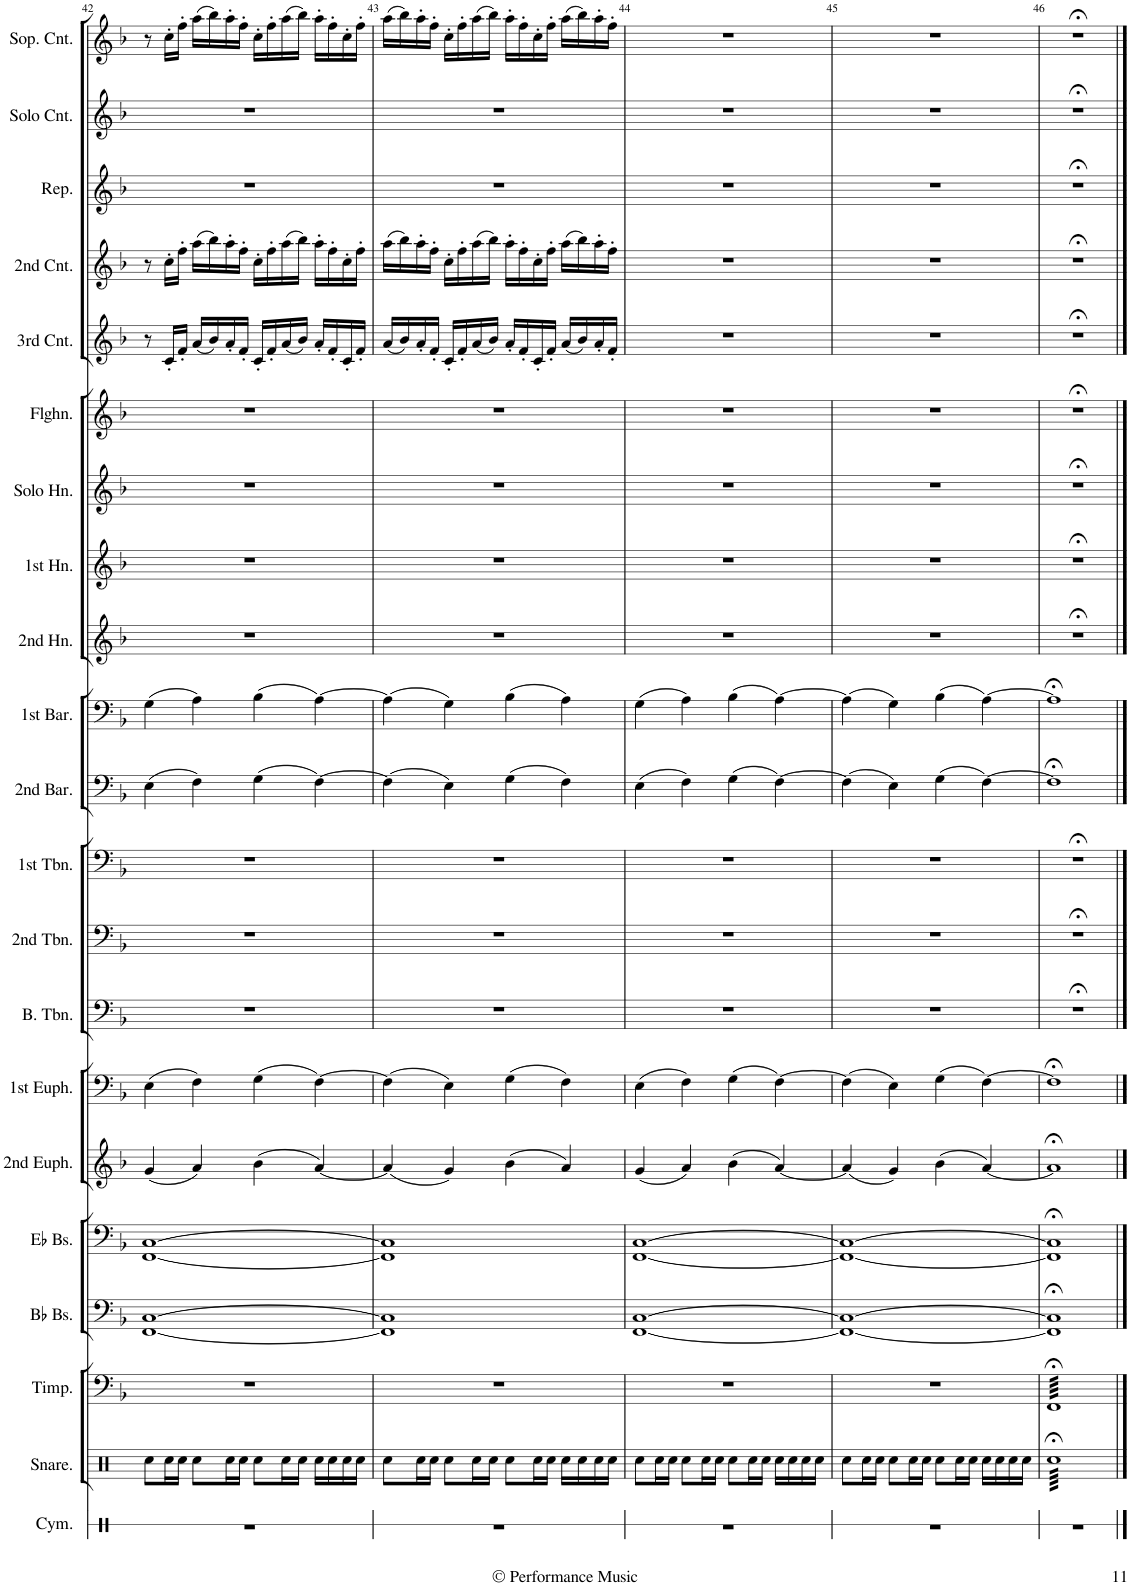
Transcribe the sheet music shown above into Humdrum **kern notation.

**kern	**kern	**kern	**kern	**kern	**kern	**kern	**kern	**kern	**kern	**kern	**kern	**kern	**kern	**kern	**kern	**kern	**kern	**kern	**kern	**kern
*part21	*part20	*part19	*part18	*part17	*part16	*part15	*part14	*part13	*part12	*part11	*part10	*part9	*part8	*part7	*part6	*part5	*part4	*part3	*part2	*part1
*staff21	*staff20	*staff19	*staff18	*staff17	*staff16	*staff15	*staff14	*staff13	*staff12	*staff11	*staff10	*staff9	*staff8	*staff7	*staff6	*staff5	*staff4	*staff3	*staff2	*staff1
*I"Cymbal	*I"Snare Drum	*I"Timpani	*I"Bb Bass	*I"Eb Bass	*I"2nd Euphonium	*I"1st Euphonium	*I"Bass Trombone	*I"2nd Trombone	*I"1st Trombone	*I"2nd Baritone	*I"1st Baritone	*I"2nd Horn	*I"1st Horn	*I"Solo Horn	*I"Flugelhorn	*I"3rd Cornet	*I"2nd Cornet	*I"Repiano	*I"Solo Cornet	*I"Soprano Cornet
*I'Cym.	*I'Snare.	*I'Timp.	*I'Bb Bs.	*I'Eb Bs.	*I'2nd Euph.	*I'1st Euph.	*I'B. Tbn.	*I'2nd Tbn.	*I'1st Tbn.	*I'2nd Bar.	*I'1st Bar.	*I'2nd Hn.	*I'1st Hn.	*I'Solo Hn.	*I'Flghn.	*I'3rd Cnt.	*I'2nd Cnt.	*I'Rep.	*I'Solo Cnt.	*I'Sop. Cnt.
!!LO:PB:g=z
*clefX	*clefX	*clefF4	*clefF4	*clefF4	*clefG2	*clefF4	*clefF4	*clefF4	*clefF4	*clefF4	*clefF4	*clefG2	*clefG2	*clefG2	*clefG2	*clefG2	*clefG2	*clefG2	*clefG2	*clefG2
*	*	*	*	*	*	*	*	*	*	*ITrd4c7	*ITrd4c7	*ITrd4c7	*ITrd4c7	*ITrd4c7	*ITrd1c2	*ITrd1c2	*ITrd1c2	*ITrd1c2	*ITrd1c2	*ITrd1c2
*k[]	*k[]	*k[b-]	*k[b-]	*k[b-]	*k[b-]	*k[b-]	*k[b-]	*k[b-]	*k[b-]	*k[b-]	*k[b-]	*k[b-]	*k[b-]	*k[b-]	*k[b-]	*k[b-]	*k[b-]	*k[b-]	*k[b-]	*k[b-]
*M4/4	*M4/4	*M4/4	*M4/4	*M4/4	*M4/4	*M4/4	*M4/4	*M4/4	*M4/4	*M4/4	*M4/4	*M4/4	*M4/4	*M4/4	*M4/4	*M4/4	*M4/4	*M4/4	*M4/4	*M4/4
=42	=42	=42	=42	=42	=42	=42	=42	=42	=42	=42	=42	=42	=42	=42	=42	=42	=42	=42	=42	=42
1r	8Rcc\L	1r	[1FF [1C	[1FF [1C	(4g/	(4E\	1r	1r	1r	(4E\	(4G\	1r	1r	1r	1r	8r	8r	1r	1r	8r
.	16Rcc\L	.	.	.	.	.	.	.	.	.	.	.	.	.	.	16c'/LL	16cc'\LL	.	.	16cc'\LL
.	16Rcc\JJ	.	.	.	.	.	.	.	.	.	.	.	.	.	.	16f'/JJ	16ff'\JJ	.	.	16ff'\JJ
.	8Rcc\L	.	.	.	4a/)	4F\)	.	.	.	4F\)	4A\)	.	.	.	.	(16a/LL	(16aa\LL	.	.	(16aa\LL
.	.	.	.	.	.	.	.	.	.	.	.	.	.	.	.	16b-/)	16bb-\)	.	.	16bb-\)
.	16Rcc\L	.	.	.	.	.	.	.	.	.	.	.	.	.	.	16a'/	16aa'\	.	.	16aa'\
.	16Rcc\JJ	.	.	.	.	.	.	.	.	.	.	.	.	.	.	16f'/JJ	16ff'\JJ	.	.	16ff'\JJ
.	8Rcc\L	.	.	.	(4b-\	(4G\	.	.	.	(4G\	(4B-\	.	.	.	.	16c'/LL	16cc'\LL	.	.	16cc'\LL
.	.	.	.	.	.	.	.	.	.	.	.	.	.	.	.	16f'/	16ff'\	.	.	16ff'\
.	16Rcc\L	.	.	.	.	.	.	.	.	.	.	.	.	.	.	(16a/	(16aa\	.	.	(16aa\
.	16Rcc\JJ	.	.	.	.	.	.	.	.	.	.	.	.	.	.	16b-/JJ)	16bb-\JJ)	.	.	16bb-\JJ)
.	16Rcc\LL	.	.	.	[4a/)	[4F\)	.	.	.	[4F\)	[4A\)	.	.	.	.	16a'/LL	16aa'\LL	.	.	16aa'\LL
.	16Rcc\	.	.	.	.	.	.	.	.	.	.	.	.	.	.	16f'/	16ff'\	.	.	16ff'\
.	16Rcc\	.	.	.	.	.	.	.	.	.	.	.	.	.	.	16c'/	16cc'\	.	.	16cc'\
.	16Rcc\JJ	.	.	.	.	.	.	.	.	.	.	.	.	.	.	16f'/JJ	16ff'\JJ	.	.	16ff'\JJ
=43	=43	=43	=43	=43	=43	=43	=43	=43	=43	=43	=43	=43	=43	=43	=43	=43	=43	=43	=43	=43
1r	8Rcc\L	1r	1FF] 1C]	1FF] 1C]	(4a/]	(4F\]	1r	1r	1r	(4F\]	(4A\]	1r	1r	1r	1r	(16a/LL	(16aa\LL	1r	1r	(16aa\LL
.	.	.	.	.	.	.	.	.	.	.	.	.	.	.	.	16b-/)	16bb-\)	.	.	16bb-\)
.	16Rcc\L	.	.	.	.	.	.	.	.	.	.	.	.	.	.	16a'/	16aa'\	.	.	16aa'\
.	16Rcc\JJ	.	.	.	.	.	.	.	.	.	.	.	.	.	.	16f'/JJ	16ff'\JJ	.	.	16ff'\JJ
.	8Rcc\L	.	.	.	4g/)	4E\)	.	.	.	4E\)	4G\)	.	.	.	.	16c'/LL	16cc'\LL	.	.	16cc'\LL
.	.	.	.	.	.	.	.	.	.	.	.	.	.	.	.	16f'/	16ff'\	.	.	16ff'\
.	16Rcc\L	.	.	.	.	.	.	.	.	.	.	.	.	.	.	(16a/	(16aa\	.	.	(16aa\
.	16Rcc\JJ	.	.	.	.	.	.	.	.	.	.	.	.	.	.	16b-/JJ)	16bb-\JJ)	.	.	16bb-\JJ)
.	8Rcc\L	.	.	.	(4b-\	(4G\	.	.	.	(4G\	(4B-\	.	.	.	.	16a'/LL	16aa'\LL	.	.	16aa'\LL
.	.	.	.	.	.	.	.	.	.	.	.	.	.	.	.	16f'/	16ff'\	.	.	16ff'\
.	16Rcc\L	.	.	.	.	.	.	.	.	.	.	.	.	.	.	16c'/	16cc'\	.	.	16cc'\
.	16Rcc\JJ	.	.	.	.	.	.	.	.	.	.	.	.	.	.	16f'/JJ	16ff'\JJ	.	.	16ff'\JJ
.	16Rcc\LL	.	.	.	4a/)	4F\)	.	.	.	4F\)	4A\)	.	.	.	.	(16a/LL	(16aa\LL	.	.	(16aa\LL
.	16Rcc\	.	.	.	.	.	.	.	.	.	.	.	.	.	.	16b-/)	16bb-\)	.	.	16bb-\)
.	16Rcc\	.	.	.	.	.	.	.	.	.	.	.	.	.	.	16a'/	16aa'\	.	.	16aa'\
.	16Rcc\JJ	.	.	.	.	.	.	.	.	.	.	.	.	.	.	16f'/JJ	16ff'\JJ	.	.	16ff'\JJ
=44	=44	=44	=44	=44	=44	=44	=44	=44	=44	=44	=44	=44	=44	=44	=44	=44	=44	=44	=44	=44
1r	8Rcc\L	1r	[1FF [1C	[1FF [1C	(4g/	(4E\	1r	1r	1r	(4E\	(4G\	1r	1r	1r	1r	1r	1r	1r	1r	1r
.	16Rcc\L	.	.	.	.	.	.	.	.	.	.	.	.	.	.	.	.	.	.	.
.	16Rcc\JJ	.	.	.	.	.	.	.	.	.	.	.	.	.	.	.	.	.	.	.
.	8Rcc\L	.	.	.	4a/)	4F\)	.	.	.	4F\)	4A\)	.	.	.	.	.	.	.	.	.
.	16Rcc\L	.	.	.	.	.	.	.	.	.	.	.	.	.	.	.	.	.	.	.
.	16Rcc\JJ	.	.	.	.	.	.	.	.	.	.	.	.	.	.	.	.	.	.	.
.	8Rcc\L	.	.	.	(4b-\	(4G\	.	.	.	(4G\	(4B-\	.	.	.	.	.	.	.	.	.
.	16Rcc\L	.	.	.	.	.	.	.	.	.	.	.	.	.	.	.	.	.	.	.
.	16Rcc\JJ	.	.	.	.	.	.	.	.	.	.	.	.	.	.	.	.	.	.	.
.	16Rcc\LL	.	.	.	[4a/)	[4F\)	.	.	.	[4F\)	[4A\)	.	.	.	.	.	.	.	.	.
.	16Rcc\	.	.	.	.	.	.	.	.	.	.	.	.	.	.	.	.	.	.	.
.	16Rcc\	.	.	.	.	.	.	.	.	.	.	.	.	.	.	.	.	.	.	.
.	16Rcc\JJ	.	.	.	.	.	.	.	.	.	.	.	.	.	.	.	.	.	.	.
=45	=45	=45	=45	=45	=45	=45	=45	=45	=45	=45	=45	=45	=45	=45	=45	=45	=45	=45	=45	=45
1r	8Rcc\L	1r	1FF_ 1C_	1FF_ 1C_	(4a/]	(4F\]	1r	1r	1r	(4F\]	(4A\]	1r	1r	1r	1r	1r	1r	1r	1r	1r
.	16Rcc\L	.	.	.	.	.	.	.	.	.	.	.	.	.	.	.	.	.	.	.
.	16Rcc\JJ	.	.	.	.	.	.	.	.	.	.	.	.	.	.	.	.	.	.	.
.	8Rcc\L	.	.	.	4g/)	4E\)	.	.	.	4E\)	4G\)	.	.	.	.	.	.	.	.	.
.	16Rcc\L	.	.	.	.	.	.	.	.	.	.	.	.	.	.	.	.	.	.	.
.	16Rcc\JJ	.	.	.	.	.	.	.	.	.	.	.	.	.	.	.	.	.	.	.
.	8Rcc\L	.	.	.	(4b-\	(4G\	.	.	.	(4G\	(4B-\	.	.	.	.	.	.	.	.	.
.	16Rcc\L	.	.	.	.	.	.	.	.	.	.	.	.	.	.	.	.	.	.	.
.	16Rcc\JJ	.	.	.	.	.	.	.	.	.	.	.	.	.	.	.	.	.	.	.
.	16Rcc\LL	.	.	.	[4a/)	[4F\)	.	.	.	[4F\)	[4A\)	.	.	.	.	.	.	.	.	.
.	16Rcc\	.	.	.	.	.	.	.	.	.	.	.	.	.	.	.	.	.	.	.
.	16Rcc\	.	.	.	.	.	.	.	.	.	.	.	.	.	.	.	.	.	.	.
.	16Rcc\JJ	.	.	.	.	.	.	.	.	.	.	.	.	.	.	.	.	.	.	.
=46	=46	=46	=46	=46	=46	=46	=46	=46	=46	=46	=46	=46	=46	=46	=46	=46	=46	=46	=46	=46
*	*tremolo	*	*	*	*	*	*	*	*	*	*	*	*	*	*	*	*	*	*	*
*	*	*tremolo	*	*	*	*	*	*	*	*	*	*	*	*	*	*	*	*	*	*
1r	64Rcc;<LLLL	64FF;<LLLL	1FF];< 1C];<	1FF];< 1C];<	1a;<]	1F;<]	1r;<	1r;<	1r;<	1F;<]	1A;<]	1r;<	1r;<	1r;<	1r;<	1r;<	1r;<	1r;<	1r;<	1r;<
.	64Rcc;<	64FF;<	.	.	.	.	.	.	.	.	.	.	.	.	.	.	.	.	.	.
.	64Rcc;<	64FF;<	.	.	.	.	.	.	.	.	.	.	.	.	.	.	.	.	.	.
.	64Rcc;<	64FF;<	.	.	.	.	.	.	.	.	.	.	.	.	.	.	.	.	.	.
.	64Rcc;<	64FF;<	.	.	.	.	.	.	.	.	.	.	.	.	.	.	.	.	.	.
.	64Rcc;<	64FF;<	.	.	.	.	.	.	.	.	.	.	.	.	.	.	.	.	.	.
.	64Rcc;<	64FF;<	.	.	.	.	.	.	.	.	.	.	.	.	.	.	.	.	.	.
.	64Rcc;<	64FF;<	.	.	.	.	.	.	.	.	.	.	.	.	.	.	.	.	.	.
.	64Rcc;<	64FF;<	.	.	.	.	.	.	.	.	.	.	.	.	.	.	.	.	.	.
.	64Rcc;<	64FF;<	.	.	.	.	.	.	.	.	.	.	.	.	.	.	.	.	.	.
.	64Rcc;<	64FF;<	.	.	.	.	.	.	.	.	.	.	.	.	.	.	.	.	.	.
.	64Rcc;<	64FF;<	.	.	.	.	.	.	.	.	.	.	.	.	.	.	.	.	.	.
.	64Rcc;<	64FF;<	.	.	.	.	.	.	.	.	.	.	.	.	.	.	.	.	.	.
.	64Rcc;<	64FF;<	.	.	.	.	.	.	.	.	.	.	.	.	.	.	.	.	.	.
.	64Rcc;<	64FF;<	.	.	.	.	.	.	.	.	.	.	.	.	.	.	.	.	.	.
.	64Rcc;<	64FF;<	.	.	.	.	.	.	.	.	.	.	.	.	.	.	.	.	.	.
.	64Rcc;<	64FF;<	.	.	.	.	.	.	.	.	.	.	.	.	.	.	.	.	.	.
.	64Rcc;<	64FF;<	.	.	.	.	.	.	.	.	.	.	.	.	.	.	.	.	.	.
.	64Rcc;<	64FF;<	.	.	.	.	.	.	.	.	.	.	.	.	.	.	.	.	.	.
.	64Rcc;<	64FF;<	.	.	.	.	.	.	.	.	.	.	.	.	.	.	.	.	.	.
.	64Rcc;<	64FF;<	.	.	.	.	.	.	.	.	.	.	.	.	.	.	.	.	.	.
.	64Rcc;<	64FF;<	.	.	.	.	.	.	.	.	.	.	.	.	.	.	.	.	.	.
.	64Rcc;<	64FF;<	.	.	.	.	.	.	.	.	.	.	.	.	.	.	.	.	.	.
.	64Rcc;<	64FF;<	.	.	.	.	.	.	.	.	.	.	.	.	.	.	.	.	.	.
.	64Rcc;<	64FF;<	.	.	.	.	.	.	.	.	.	.	.	.	.	.	.	.	.	.
.	64Rcc;<	64FF;<	.	.	.	.	.	.	.	.	.	.	.	.	.	.	.	.	.	.
.	64Rcc;<	64FF;<	.	.	.	.	.	.	.	.	.	.	.	.	.	.	.	.	.	.
.	64Rcc;<	64FF;<	.	.	.	.	.	.	.	.	.	.	.	.	.	.	.	.	.	.
.	64Rcc;<	64FF;<	.	.	.	.	.	.	.	.	.	.	.	.	.	.	.	.	.	.
.	64Rcc;<	64FF;<	.	.	.	.	.	.	.	.	.	.	.	.	.	.	.	.	.	.
.	64Rcc;<	64FF;<	.	.	.	.	.	.	.	.	.	.	.	.	.	.	.	.	.	.
.	64Rcc;<	64FF;<	.	.	.	.	.	.	.	.	.	.	.	.	.	.	.	.	.	.
.	64Rcc;<	64FF;<	.	.	.	.	.	.	.	.	.	.	.	.	.	.	.	.	.	.
.	64Rcc;<	64FF;<	.	.	.	.	.	.	.	.	.	.	.	.	.	.	.	.	.	.
.	64Rcc;<	64FF;<	.	.	.	.	.	.	.	.	.	.	.	.	.	.	.	.	.	.
.	64Rcc;<	64FF;<	.	.	.	.	.	.	.	.	.	.	.	.	.	.	.	.	.	.
.	64Rcc;<	64FF;<	.	.	.	.	.	.	.	.	.	.	.	.	.	.	.	.	.	.
.	64Rcc;<	64FF;<	.	.	.	.	.	.	.	.	.	.	.	.	.	.	.	.	.	.
.	64Rcc;<	64FF;<	.	.	.	.	.	.	.	.	.	.	.	.	.	.	.	.	.	.
.	64Rcc;<	64FF;<	.	.	.	.	.	.	.	.	.	.	.	.	.	.	.	.	.	.
.	64Rcc;<	64FF;<	.	.	.	.	.	.	.	.	.	.	.	.	.	.	.	.	.	.
.	64Rcc;<	64FF;<	.	.	.	.	.	.	.	.	.	.	.	.	.	.	.	.	.	.
.	64Rcc;<	64FF;<	.	.	.	.	.	.	.	.	.	.	.	.	.	.	.	.	.	.
.	64Rcc;<	64FF;<	.	.	.	.	.	.	.	.	.	.	.	.	.	.	.	.	.	.
.	64Rcc;<	64FF;<	.	.	.	.	.	.	.	.	.	.	.	.	.	.	.	.	.	.
.	64Rcc;<	64FF;<	.	.	.	.	.	.	.	.	.	.	.	.	.	.	.	.	.	.
.	64Rcc;<	64FF;<	.	.	.	.	.	.	.	.	.	.	.	.	.	.	.	.	.	.
.	64Rcc;<	64FF;<	.	.	.	.	.	.	.	.	.	.	.	.	.	.	.	.	.	.
.	64Rcc;<	64FF;<	.	.	.	.	.	.	.	.	.	.	.	.	.	.	.	.	.	.
.	64Rcc;<	64FF;<	.	.	.	.	.	.	.	.	.	.	.	.	.	.	.	.	.	.
.	64Rcc;<	64FF;<	.	.	.	.	.	.	.	.	.	.	.	.	.	.	.	.	.	.
.	64Rcc;<	64FF;<	.	.	.	.	.	.	.	.	.	.	.	.	.	.	.	.	.	.
.	64Rcc;<	64FF;<	.	.	.	.	.	.	.	.	.	.	.	.	.	.	.	.	.	.
.	64Rcc;<	64FF;<	.	.	.	.	.	.	.	.	.	.	.	.	.	.	.	.	.	.
.	64Rcc;<	64FF;<	.	.	.	.	.	.	.	.	.	.	.	.	.	.	.	.	.	.
.	64Rcc;<	64FF;<	.	.	.	.	.	.	.	.	.	.	.	.	.	.	.	.	.	.
.	64Rcc;<	64FF;<	.	.	.	.	.	.	.	.	.	.	.	.	.	.	.	.	.	.
.	64Rcc;<	64FF;<	.	.	.	.	.	.	.	.	.	.	.	.	.	.	.	.	.	.
.	64Rcc;<	64FF;<	.	.	.	.	.	.	.	.	.	.	.	.	.	.	.	.	.	.
.	64Rcc;<	64FF;<	.	.	.	.	.	.	.	.	.	.	.	.	.	.	.	.	.	.
.	64Rcc;<	64FF;<	.	.	.	.	.	.	.	.	.	.	.	.	.	.	.	.	.	.
.	64Rcc;<	64FF;<	.	.	.	.	.	.	.	.	.	.	.	.	.	.	.	.	.	.
.	64Rcc;<	64FF;<	.	.	.	.	.	.	.	.	.	.	.	.	.	.	.	.	.	.
.	64Rcc;<JJJJ	64FF;<JJJJ	.	.	.	.	.	.	.	.	.	.	.	.	.	.	.	.	.	.
*	*	*Xtremolo	*	*	*	*	*	*	*	*	*	*	*	*	*	*	*	*	*	*
*	*Xtremolo	*	*	*	*	*	*	*	*	*	*	*	*	*	*	*	*	*	*	*
==	==	==	==	==	==	==	==	==	==	==	==	==	==	==	==	==	==	==	==	==
*-	*-	*-	*-	*-	*-	*-	*-	*-	*-	*-	*-	*-	*-	*-	*-	*-	*-	*-	*-	*-
